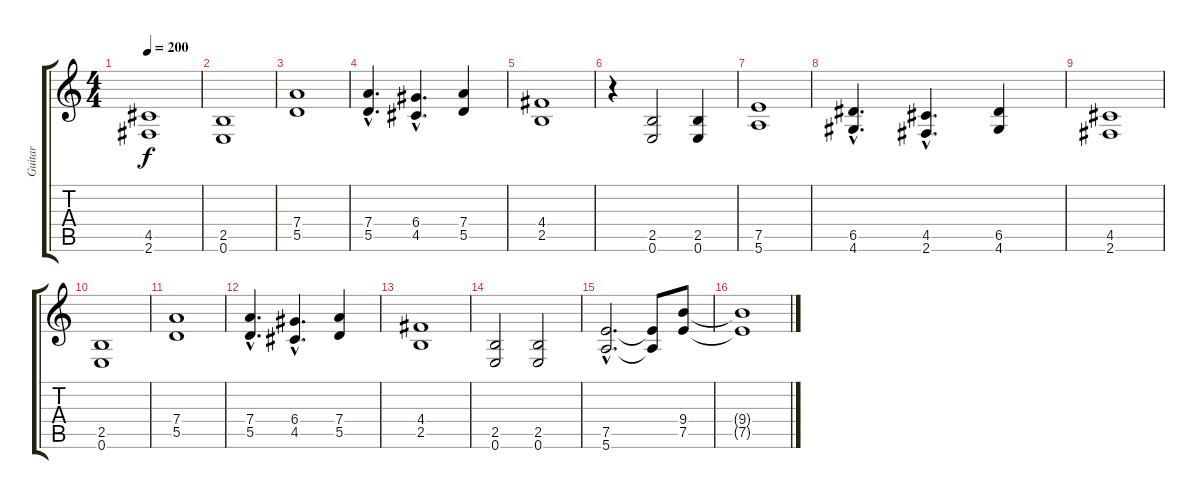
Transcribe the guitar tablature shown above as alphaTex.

\track ("Guitar" "Guitar") {instrument distortionguitar}
\staff {score tabs}
\tuning (E4 B3 G3 D3 A2 E2) {hide}
\ts (4 4)
\tempo 200
\clef g2
\ks c
(4.5 2.6).1{dy f} |
(2.5 0.6).1 |
(7.4 5.5).1 |
(7.4{hac} 5.5{hac}).4{d} (6.4{hac} 4.5{hac}).4{d} (7.4 5.5).4 |
(4.4 2.5).1 |
r.4 (2.5 0.6).2 (2.5 0.6).4 |
(7.5 5.6).1 |
(6.5{hac} 4.6{hac}).4{d} (4.5{hac} 2.6{hac}).4{d} (6.5 4.6).4 |
(4.5 2.6).1 |
(2.5 0.6).1 |
(7.4 5.5).1 |
(7.4{hac} 5.5{hac}).4{d} (6.4{hac} 4.5{hac}).4{d} (7.4 5.5).4 |
(4.4 2.5).1 |
(2.5 0.6).2 (2.5 0.6).2 |
(7.5{hac} 5.6{hac}).2{d} (7.5{t} 5.6{t}).8 (9.4 7.5).8 |
(9.4{t} 7.5{t}).1
